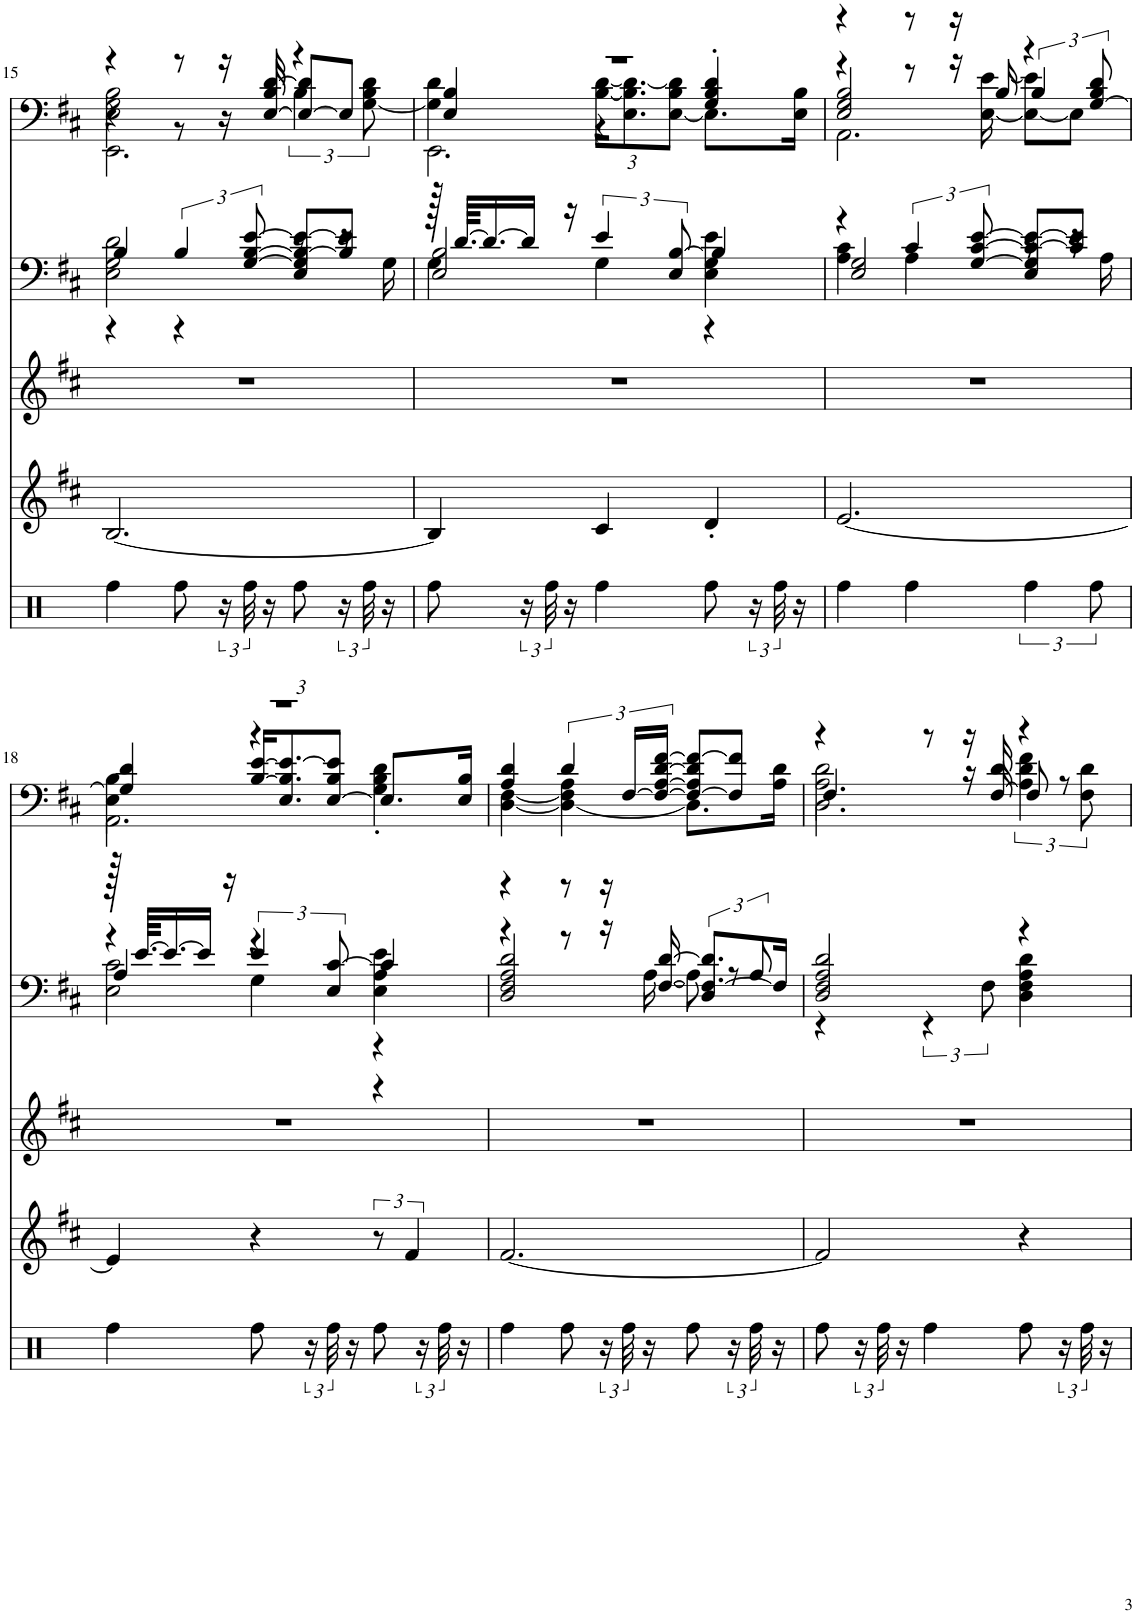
**kern	**kern	**kern	**kern	**kern
*part5	*part4	*part3	*part2	*part1
*staff5	*staff4	*staff3	*staff2	*staff1
*I"Percussion	*I"Jazz Guitar	*I"Vibraphone	*I"Steel Gtr.	*I"Steel Gtr.
*	*	*I'Vbp	*	*
!!LO:PB:g=z
*clefX	*clefG2	*clefG2	*clefF4	*clefF4
*k[]	*k[f#c#]	*k[f#c#]	*k[f#c#]	*k[f#c#]
*M3/4	*M3/4	*M3/4	*M3/4	*M3/4
=15	=15	=15	=15	=15
*	*	*	*^	*^
*	*	*	*	*^	*	*^
*	*	*	*	*	*	*	*	*^
4Rff\	[2.B/	2.r	4B/	2E\ 2G\ 2d\	4r	4r	2E\ 2G\ 2B\	4r	2.EE\
8Rff\	.	.	6B/	.	4r	8r	.	8r	.
24r	.	.	.	.	.	16r	.	16r	.
48Rff\	.	.	[12G/ [12B/ [12e/	.	.	.	.	.	.
16r	.	.	.	.	.	16B/	.	[16E/ [16d/	.
8Rff\	.	.	8G/] 8B/_ 8e/_L	8r	4E/	4r	6B\	8E/_ 8d/]L	.
24r	.	.	8B/] 8e/]J	16r	.	.	.	8E/J]	.
48Rff\	.	.	.	.	.	.	[12G\ 12B\ 12d\	.	.
16r	.	.	.	16G\	.	.	.	.	.
=16	=16	=16	=16	=16	=16	=16	=16	=16	=16
8Rff\	4B/]	2.r	128r	4G\	2E/ 2B/	2.r	4G\] 4d\	4E/ 4B/	2.EE\
.	.	.	[64.d/KKLL	.	.	.	.	.	.
.	.	.	16.d/_	.	.	.	.	.	.
24r	.	.	16d/JJ]	.	.	.	.	.	.
48Rff\	.	.	.	.	.	.	.	.	.
16r	.	.	16r	.	.	.	.	.	.
*	*	*	*	*	*	*	*Xbrackettup	*	*
4Rff\	4c#/	.	6e/	4G\	.	.	[24B\ [24d\KL	4r	.
.	.	.	.	.	.	.	12.E\ 12.B\] 12.d\_	.	.
.	.	.	12E/ [12B/	.	.	.	[12E\ 12B\ 12d\]J	.	.
8Rff\	4d'/	.	4B/]	4E\ 4G\ 4e\	4r	.	8.E\L]	4G/' 4B/' 4d/'	.
24r	.	.	.	.	.	.	.	.	.
48Rff\	.	.	.	.	.	.	.	.	.
16r	.	.	.	.	.	.	16E\ 16B\Jk	.	.
=17	=17	=17	=17	=17	=17	=17	=17	=17	=17
4Rff\	[2.e/	2.r	4r	4A\ 4c#\	2E/ 2G/	4r	4r	2E/ 2G/ 2B/	2.AA\
4Rff\	.	.	6c#/	4A\	.	8r	8r	.	.
.	.	.	.	.	.	16r	16r	.	.
.	.	.	[12G/ [12c#/ [12e/	.	.	.	.	.	.
.	.	.	.	.	.	16B/	[16E\ [16e\	.	.
*	*	*	*	*	*	*	*	*brackettup	*
6Rff\	.	.	8G/] 8c#/_ 8e/_L	8r	4E/	4r	8E\_ 8e\]L	6B/	.
.	.	.	8c#/] 8e/]J	16r	.	.	8E\J]	.	.
12Rff\	.	.	.	.	.	.	.	[12G/ 12B/ 12d/	.
.	.	.	.	16A\	.	.	.	.	.
!!LO:LB:g=z	!!	!!	!!
=18	=18	=18	=18	=18	=18	=18	=18	=18	=18
*	*	*	*	*	*^	*	*	*	*
4Rff\	4e/]	2.r	128r	4r	4A/	2E\ 2c#\	2.r	4E\ 4B\	4G/] 4d/	2.AA\
.	.	.	[64.e/KKLL	.	.	.	.	.	.	.
.	.	.	16.e/_	.	.	.	.	.	.	.
.	.	.	16e/JJ]	.	.	.	.	.	.	.
.	.	.	16r	.	.	.	.	.	.	.
*	*	*	*	*	*	*	*	*	*Xbrackettup	*
8Rff\	4r	.	6e/	4G\	4r	.	.	4r	[24B/ [24e/KL	.
.	.	.	.	.	.	.	.	.	12.E/ 12.B/] 12.e/_	.
24r	.	.	.	.	.	.	.	.	.	.
48Rff\	.	.	12E/ [12c#/	.	.	.	.	.	[12E/ 12B/ 12e/]J	.
16r	.	.	.	.	.	.	.	.	.	.
8Rff\	12r	.	4c#/]	4E\ 4A\ 4e\	4r	4r	.	4G\' 4B\' 4d\'	8.E/L]	.
.	6f#/	.	.	.	.	.	.	.	.	.
24r	.	.	.	.	.	.	.	.	.	.
48Rff\	.	.	.	.	.	.	.	.	.	.
16r	.	.	.	.	.	.	.	.	16E/ 16B/Jk	.
*	*	*	*	*	*v	*v	*	*	*	*
*	*	*	*	*	*	*	*v	*v	*v
=19	=19	=19	=19	=19	=19	=19	=19
4Rff\	[2.f#/	2.r	4r	4r	2D/ 2F#/ 2A/ 2d/	4A/ 4d/	[4D\ [4F#\
*	*	*	*	*	*	*brackettup	*
8Rff\	.	.	8r	8r	.	6d/	4D\_ 4F#\] 4A\
24r	.	.	16r	16r	.	.	.
48Rff\	.	.	.	.	.	[24F#/LL	.
16r	.	.	[16F#/ [16d/	[16A\	.	.	.
.	.	.	.	.	.	24F#/_ [24A/ [24d/ [24f#/JJ	.
8Rff\	.	.	8.F#/_ 8.d/]L	8A\]	6D/	8F#/_ 8A/] 8d/] 8f#/_L	8.D\L]
24r	.	.	.	8r	.	8F#/] 8f#/]J	.
48Rff\	.	.	.	.	12A/	.	.
16r	.	.	16F#/Jk]	.	.	.	16A\ 16d\Jk
*	*	*	*	*v	*v	*	*
=20	=20	=20	=20	=20	=20	=20
*	*	*	*	*	*^	*^
8Rff\	2f#/]	2.r	2D/ 2F#/ 2A/ 2d/	4r	4r	2A\ 2d\	4.F#/	2.D\
24r	.	.	.	.	.	.	.	.
48Rff\	.	.	.	.	.	.	.	.
16r	.	.	.	.	.	.	.	.
4Rff\	.	.	.	6r	8r	.	.	.
.	.	.	.	.	16r	.	16r	.
.	.	.	.	12F#\	.	.	.	.
.	.	.	.	.	16d/	.	[16F#/	.
8Rff\	4r	.	4r	4D\ 4F#\ 4A\ 4d\	4r	6A\ 6d\ 6f#\	8F#/]	.
24r	.	.	.	.	.	.	8r	.
48Rff\	.	.	.	.	.	12F#\ 12d\	.	.
16r	.	.	.	.	.	.	.	.
*	*	*	*v	*v	*	*	*	*
*	*	*	*	*v	*v	*v	*v
=	=	=	=	=
*-	*-	*-	*-	*-
